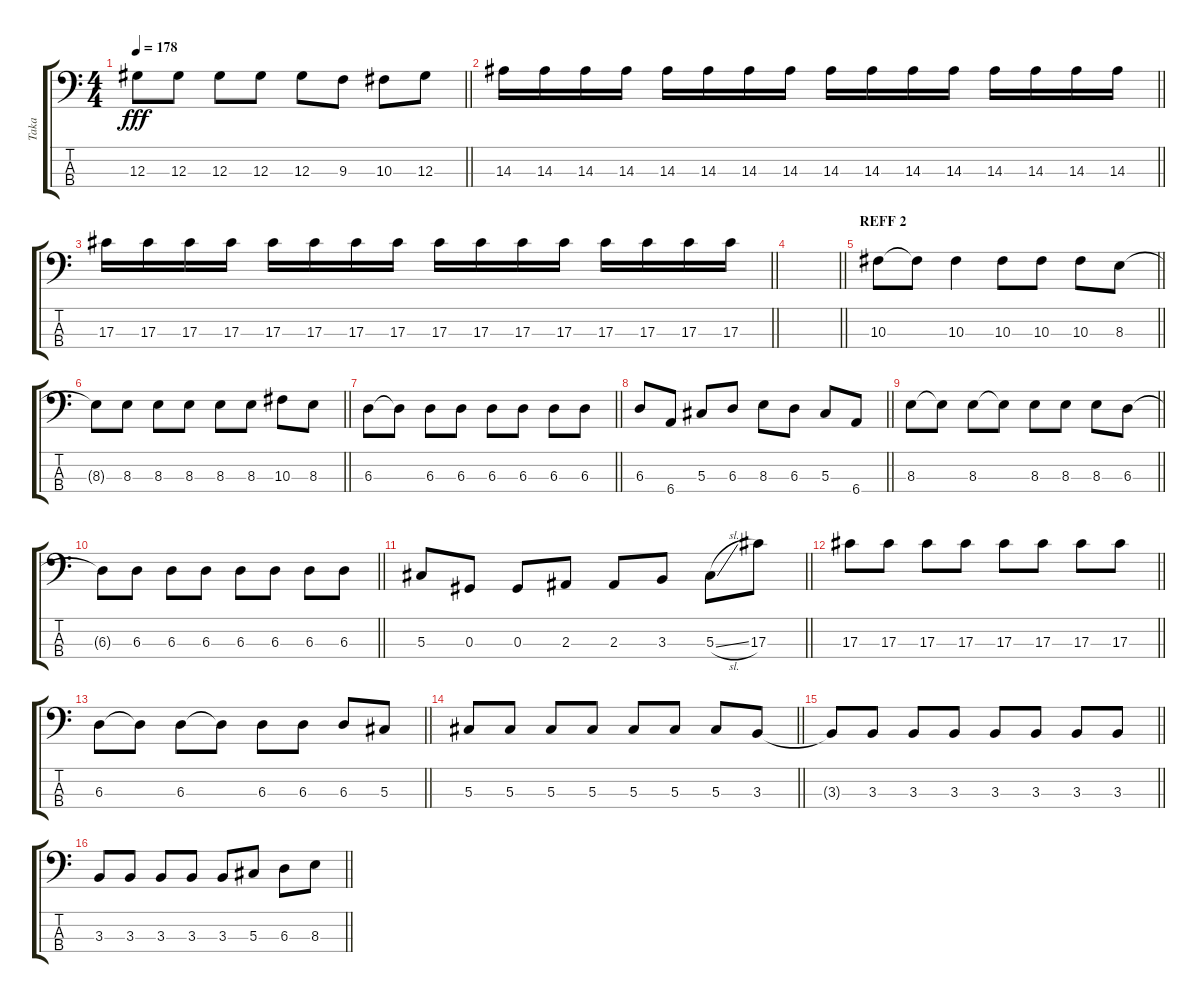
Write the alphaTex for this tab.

\track ("Taka" "Taka") {instrument electricbassfinger}
\staff {score tabs}
\tuning (Gb2 Db2 Ab1 Eb1) {hide}
\ts (4 4)
\tempo 178
\clef f4
\barLineRight lightlight
\ks c
12.3{t}.8{dy fff} 12.3.8 12.3.8 12.3.8 12.3.8 9.3.8 10.3.8 12.3.8 |
\barLineRight lightlight
14.3.16 14.3.16 14.3.16 14.3.16 14.3.16 14.3.16 14.3.16 14.3.16 14.3.16 14.3.16 14.3.16 14.3.16 14.3.16 14.3.16 14.3.16 14.3.16 |
\barLineRight lightlight
17.3.16 17.3.16 17.3.16 17.3.16 17.3.16 17.3.16 17.3.16 17.3.16 17.3.16 17.3.16 17.3.16 17.3.16 17.3.16 17.3.16 17.3.16 17.3.16 |
\barLineRight lightlight
|
\section ("" "REFF 2")
\barLineRight lightlight
10.3.8 10.3{t}.8 10.3.4 10.3.8 10.3.8 10.3.8 8.3.8 |
\barLineRight lightlight
8.3{t}.8 8.3.8 8.3.8 8.3.8 8.3.8 8.3.8 10.3.8 8.3.8 |
\barLineRight lightlight
6.3.8 6.3{t}.8 6.3.8 6.3.8 6.3.8 6.3.8 6.3.8 6.3.8 |
\barLineRight lightlight
6.3.8 6.4.8 5.3.8 6.3.8 8.3.8 6.3.8 5.3.8 6.4.8 |
\barLineRight lightlight
8.3.8 8.3{t}.8 8.3.8 8.3{t}.8 8.3.8 8.3.8 8.3.8 6.3.8 |
\barLineRight lightlight
6.3{t}.8 6.3.8 6.3.8 6.3.8 6.3.8 6.3.8 6.3.8 6.3.8 |
\barLineRight lightlight
5.3.8 0.3.8 0.3.8 2.3.8 2.3.8 3.3.8 5.3{sl}.8 17.3.8 |
\barLineRight lightlight
17.3.8 17.3.8 17.3.8 17.3.8 17.3.8 17.3.8 17.3.8 17.3.8 |
\barLineRight lightlight
6.3.8 6.3{t}.8 6.3.8 6.3{t}.8 6.3.8 6.3.8 6.3.8 5.3.8 |
\barLineRight lightlight
5.3.8 5.3.8 5.3.8 5.3.8 5.3.8 5.3.8 5.3.8 3.3.8 |
\barLineRight lightlight
3.3{t}.8 3.3.8 3.3.8 3.3.8 3.3.8 3.3.8 3.3.8 3.3.8 |
\barLineRight lightlight
3.3.8 3.3.8 3.3.8 3.3.8 3.3.8 5.3.8 6.3.8 8.3.8
